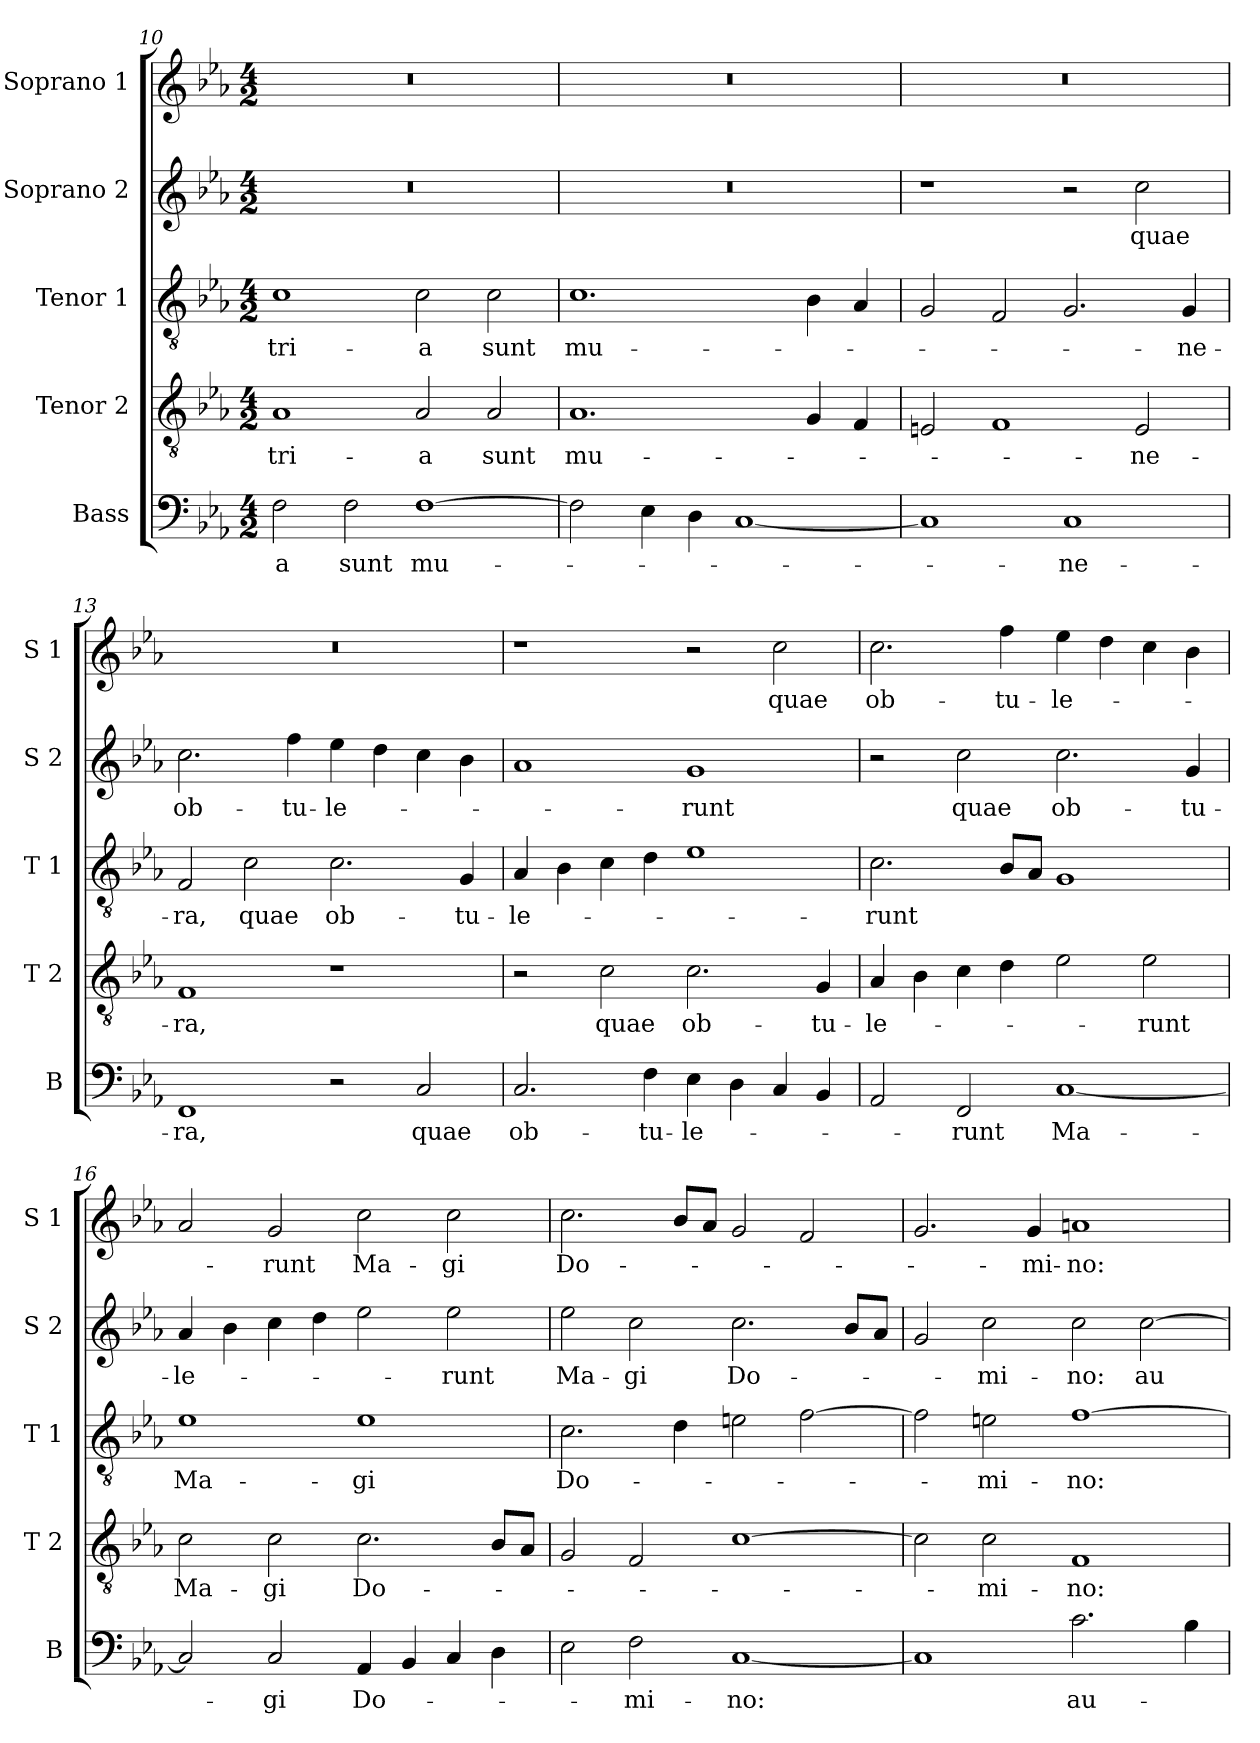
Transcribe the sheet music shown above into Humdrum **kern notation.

**kern	**text	**kern	**text	**kern	**text	**kern	**text	**kern	**text
*part5	*part5	*part4	*part4	*part3	*part3	*part2	*part2	*part1	*part1
*staff5	*staff5	*staff4	*staff4	*staff3	*staff3	*staff2	*staff2	*staff1	*staff1
*I"Bass	*	*I"Tenor 2	*	*I"Tenor 1	*	*I"Soprano 2	*	*I"Soprano 1	*
*I'B	*	*I'T 2	*	*I'T 1	*	*I'S 2	*	*I'S 1	*
*clefF4	*	*clefGv2	*	*clefGv2	*	*clefG2	*	*clefG2	*
*k[b-e-a-]	*	*k[b-e-a-]	*	*k[b-e-a-]	*	*k[b-e-a-]	*	*k[b-e-a-]	*
*E-:	*	*E-:	*	*E-:	*	*E-:	*	*E-:	*
*M4/2	*	*M4/2	*	*M4/2	*	*M4/2	*	*M4/2	*
=10	=10	=10	=10	=10	=10	=10	=10	=10	=10
!	!LO:LY:b	!	!LO:LY:b	!	!LO:LY:b	!	!	!	!
2F\	-a	1A-	tri-	1c	tri-	0r	.	0r	.
!	!LO:LY:b	!	!	!	!	!	!	!	!
2F\	sunt	.	.	.	.	.	.	.	.
!	!LO:LY:b	!	!LO:LY:b	!	!LO:LY:b	!	!	!	!
[1F	mu-	2A-/	-a	2c\	-a	.	.	.	.
!	!	!	!LO:LY:b	!	!LO:LY:b	!	!	!	!
.	.	2A-/	sunt	2c\	sunt	.	.	.	.
!!LO:PB:g=z
=11	=11	=11	=11	=11	=11	=11	=11	=11	=11
!	!	!	!LO:LY:b	!	!LO:LY:b	!	!	!	!
2F\]	.	1.A-	mu-	1.c	mu-	0r	.	0r	.
4E-\	.	.	.	.	.	.	.	.	.
4D\	.	.	.	.	.	.	.	.	.
[1C	.	.	.	.	.	.	.	.	.
.	.	4G/	.	4B-\	.	.	.	.	.
.	.	4F/	.	4A-/	.	.	.	.	.
=12	=12	=12	=12	=12	=12	=12	=12	=12	=12
1C]	.	2En/	.	2G/	.	1r	.	0r	.
.	.	1F	.	2F/	.	.	.	.	.
!	!LO:LY:b	!	!	!	!	!	!	!	!
1C	-ne-	.	.	2.G/	.	2r	.	.	.
!	!	!	!LO:LY:b	!	!	!	!LO:LY:b	!	!
.	.	2E/	-ne-	.	.	2cc\	quae	.	.
!	!	!	!	!	!LO:LY:b	!	!	!	!
.	.	.	.	4G/	-ne-	.	.	.	.
=13	=13	=13	=13	=13	=13	=13	=13	=13	=13
!	!LO:LY:b	!	!LO:LY:b	!	!LO:LY:b	!	!LO:LY:b	!	!
1FF	-ra,	1F	-ra,	2F/	-ra,	2.cc\	ob-	0r	.
!	!	!	!	!	!LO:LY:b	!	!	!	!
.	.	.	.	2c\	quae	.	.	.	.
!	!	!	!	!	!	!	!LO:LY:b	!	!
.	.	.	.	.	.	4ff\	-tu-	.	.
!	!	!	!	!	!LO:LY:b	!	!LO:LY:b	!	!
2r	.	1r	.	2.c\	ob-	4ee-\	-le-	.	.
.	.	.	.	.	.	4dd\	.	.	.
!	!LO:LY:b	!	!	!	!	!	!	!	!
2C/	quae	.	.	.	.	4cc\	.	.	.
!	!	!	!	!	!LO:LY:b	!	!	!	!
.	.	.	.	4G/	-tu-	4b-\	.	.	.
=14	=14	=14	=14	=14	=14	=14	=14	=14	=14
!	!LO:LY:b	!	!	!	!LO:LY:b	!	!	!	!
2.C/	ob-	2r	.	4A-/	-le-	1a-	.	1r	.
.	.	.	.	4B-\	.	.	.	.	.
!	!	!	!LO:LY:b	!	!	!	!	!	!
.	.	2c\	quae	4c\	.	.	.	.	.
!	!LO:LY:b	!	!	!	!	!	!	!	!
4F\	-tu-	.	.	4d\	.	.	.	.	.
!	!LO:LY:b	!	!LO:LY:b	!	!	!	!LO:LY:b	!	!
4E-\	-le-	2.c\	ob-	1e-	.	1g	-runt	2r	.
4D\	.	.	.	.	.	.	.	.	.
!	!	!	!	!	!	!	!	!	!LO:LY:b
4C/	.	.	.	.	.	.	.	2cc\	quae
!	!	!	!LO:LY:b	!	!	!	!	!	!
4BB-/	.	4G/	-tu-	.	.	.	.	.	.
=15	=15	=15	=15	=15	=15	=15	=15	=15	=15
!	!	!	!LO:LY:b	!	!LO:LY:b	!	!	!	!LO:LY:b
2AA-/	.	4A-/	-le-	2.c\	-runt	2r	.	2.cc\	ob-
.	.	4B-\	.	.	.	.	.	.	.
!	!LO:LY:b	!	!	!	!	!	!LO:LY:b	!	!
2FF/	-runt	4c\	.	.	.	2cc\	quae	.	.
!	!	!	!	!	!	!	!	!	!LO:LY:b
.	.	4d\	.	8B-/L	.	.	.	4ff\	-tu-
.	.	.	.	8A-/J	.	.	.	.	.
!	!LO:LY:b	!	!	!	!	!	!LO:LY:b	!	!LO:LY:b
[1C	Ma-	2e-\	.	1G	.	2.cc\	ob-	4ee-\	-le-
.	.	.	.	.	.	.	.	4dd\	.
!	!	!	!LO:LY:b	!	!	!	!	!	!
.	.	2e-\	-runt	.	.	.	.	4cc\	.
!	!	!	!	!	!	!	!LO:LY:b	!	!
.	.	.	.	.	.	4g/	-tu-	4b-\	.
!!LO:LB:g=z
=16	=16	=16	=16	=16	=16	=16	=16	=16	=16
!	!	!	!LO:LY:b	!	!LO:LY:b	!	!LO:LY:b	!	!
2C/]	.	2c\	Ma-	1e-	Ma-	4a-/	-le-	2a-/	.
.	.	.	.	.	.	4b-\	.	.	.
!	!LO:LY:b	!	!LO:LY:b	!	!	!	!	!	!LO:LY:b
2C/	-gi	2c\	-gi	.	.	4cc\	.	2g/	-runt
.	.	.	.	.	.	4dd\	.	.	.
!	!LO:LY:b	!	!LO:LY:b	!	!LO:LY:b	!	!	!	!LO:LY:b
4AA-/	Do-	2.c\	Do-	1e-	-gi	2ee-\	.	2cc\	Ma-
4BB-/	.	.	.	.	.	.	.	.	.
!	!	!	!	!	!	!	!LO:LY:b	!	!LO:LY:b
4C/	.	.	.	.	.	2ee-\	-runt	2cc\	-gi
4D\	.	8B-/L	.	.	.	.	.	.	.
.	.	8A-/J	.	.	.	.	.	.	.
=17	=17	=17	=17	=17	=17	=17	=17	=17	=17
!	!	!	!	!	!LO:LY:b	!	!LO:LY:b	!	!LO:LY:b
2E-\	.	2G/	.	2.c\	Do-	2ee-\	Ma-	2.cc\	Do-
!	!LO:LY:b	!	!	!	!	!	!LO:LY:b	!	!
2F\	-mi-	2F/	.	.	.	2cc\	-gi	.	.
.	.	.	.	4d\	.	.	.	8b-/L	.
.	.	.	.	.	.	.	.	8a-/J	.
!	!LO:LY:b	!	!	!	!	!	!LO:LY:b	!	!
[1C	-no:	[1c	.	2en\	.	2.cc\	Do-	2g/	.
.	.	.	.	[2f\	.	.	.	2f/	.
.	.	.	.	.	.	8b-/L	.	.	.
.	.	.	.	.	.	8a-/J	.	.	.
=18	=18	=18	=18	=18	=18	=18	=18	=18	=18
1C]	.	2c\]	.	2f\]	.	2g/	.	2.g/	.
!	!	!	!LO:LY:b	!	!LO:LY:b	!	!LO:LY:b	!	!
.	.	2c\	-mi-	2en\	-mi-	2cc\	-mi-	.	.
!	!	!	!	!	!	!	!	!	!LO:LY:b
.	.	.	.	.	.	.	.	4g/	-mi-
!	!LO:LY:b	!	!LO:LY:b	!	!LO:LY:b	!	!LO:LY:b	!	!LO:LY:b
2.c\	au-	1F	-no:	[1f	-no:	2cc\	-no:	1an	-no:
!	!	!	!	!	!	!	!LO:LY:b	!	!
.	.	.	.	.	.	[2cc\	au-	.	.
4B-\	.	.	.	.	.	.	.	.	.
=	=	=	=	=	=	=	=	=	=
*-	*-	*-	*-	*-	*-	*-	*-	*-	*-
